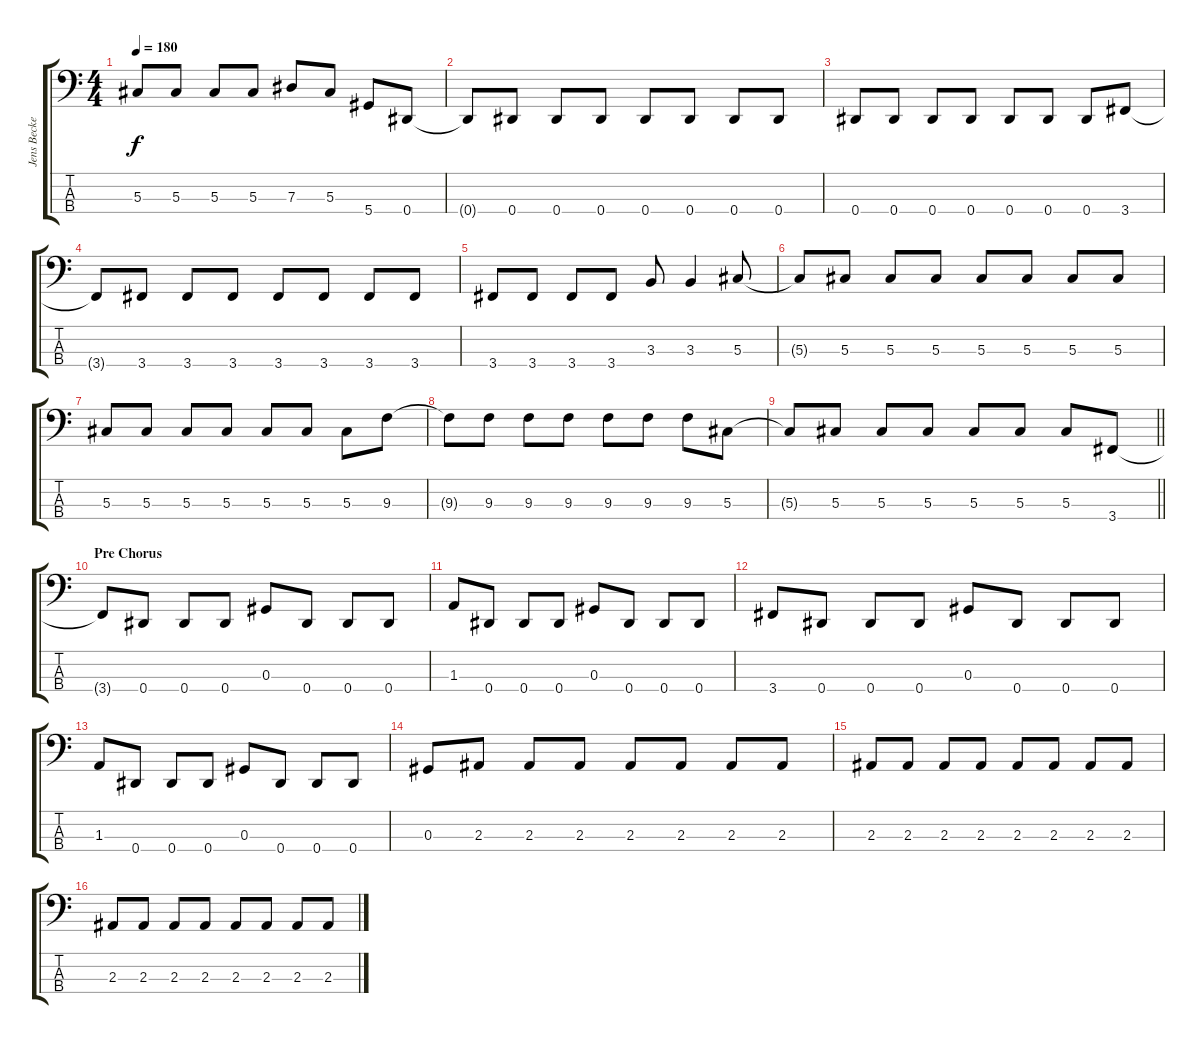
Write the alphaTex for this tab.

\track ("Jens Becker" "Jens Becke") {instrument electricbasspick}
\staff {score tabs}
\tuning (Gb2 Db2 Ab1 Eb1) {hide}
\ts (4 4)
\tempo 180
\clef f4
\ks c
5.3.8{dy f} 5.3.8 5.3.8 5.3.8 7.3.8 5.3.8 5.4.8 0.4.8 |
0.4{t}.8 0.4.8 0.4.8 0.4.8 0.4.8 0.4.8 0.4.8 0.4.8 |
0.4.8 0.4.8 0.4.8 0.4.8 0.4.8 0.4.8 0.4.8 3.4.8 |
3.4{t}.8 3.4.8 3.4.8 3.4.8 3.4.8 3.4.8 3.4.8 3.4.8 |
3.4.8 3.4.8 3.4.8 3.4.8 3.3.8 3.3.4 5.3.8 |
5.3{t}.8 5.3.8 5.3.8 5.3.8 5.3.8 5.3.8 5.3.8 5.3.8 |
5.3.8 5.3.8 5.3.8 5.3.8 5.3.8 5.3.8 5.3.8 9.3.8 |
9.3{t}.8 9.3.8 9.3.8 9.3.8 9.3.8 9.3.8 9.3.8 5.3.8 |
\barLineRight lightlight
5.3{t}.8 5.3.8 5.3.8 5.3.8 5.3.8 5.3.8 5.3.8 3.4.8 |
\section ("" "Pre Chorus")
3.4{t}.8 0.4.8 0.4.8 0.4.8 0.3.8 0.4.8 0.4.8 0.4.8 |
1.3.8 0.4.8 0.4.8 0.4.8 0.3.8 0.4.8 0.4.8 0.4.8 |
3.4.8 0.4.8 0.4.8 0.4.8 0.3.8 0.4.8 0.4.8 0.4.8 |
1.3.8 0.4.8 0.4.8 0.4.8 0.3.8 0.4.8 0.4.8 0.4.8 |
0.3.8 2.3.8 2.3.8 2.3.8 2.3.8 2.3.8 2.3.8 2.3.8 |
2.3.8 2.3.8 2.3.8 2.3.8 2.3.8 2.3.8 2.3.8 2.3.8 |
2.3.8 2.3.8 2.3.8 2.3.8 2.3.8 2.3.8 2.3.8 2.3.8
